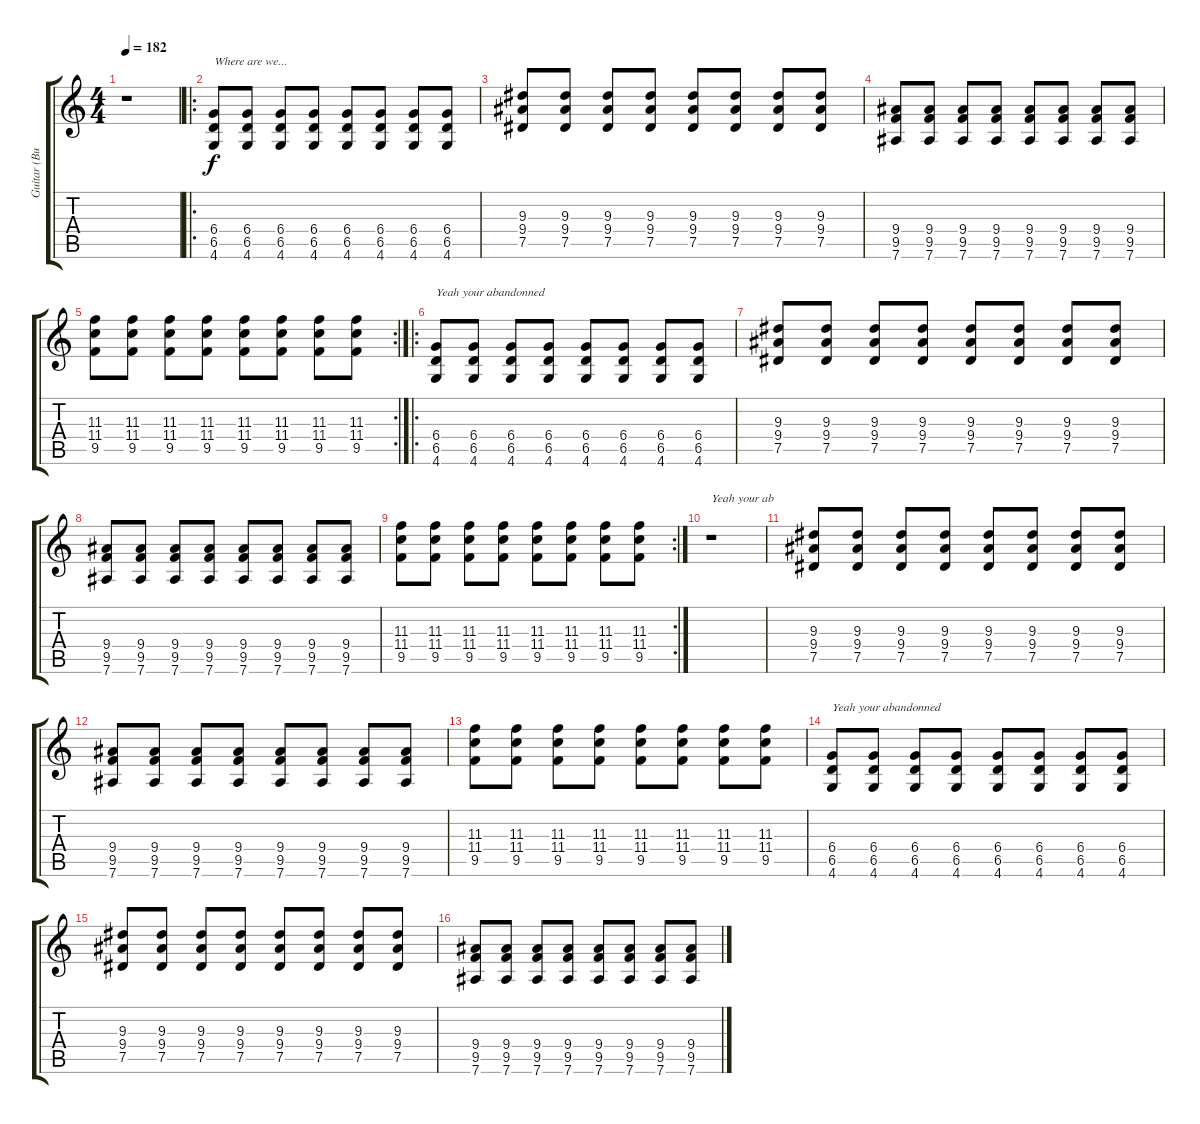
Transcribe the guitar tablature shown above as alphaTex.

\track ("Guitar (Bunki)" "Guitar (Bu") {instrument distortionguitar}
\staff {score tabs}
\tuning (Eb4 Bb3 Gb3 Db3 Ab2 Eb2) {hide}
\ts (4 4)
\tempo 182
\clef g2
\ks c
r.1{dy f} |
\ro
(6.4 6.5 4.6).8{txt "Where are we..."} (6.4 6.5 4.6).8{instrument electricguitarmuted} (6.4 6.5 4.6).8 (6.4 6.5 4.6).8{instrument distortionguitar} (6.4 6.5 4.6).8{instrument electricguitarmuted} (6.4 6.5 4.6).8 (6.4 6.5 4.6).8{instrument distortionguitar} (6.4 6.5 4.6).8{instrument electricguitarmuted} |
(9.3 9.4 7.5).8{instrument distortionguitar} (9.3 9.4 7.5).8{instrument electricguitarmuted} (9.3 9.4 7.5).8{instrument distortionguitar} (9.3 9.4 7.5).8 (9.3 9.4 7.5).8 (9.3 9.4 7.5).8 (9.3 9.4 7.5).8 (9.3 9.4 7.5).8 |
(9.4 9.5 7.6).8 (9.4 9.5 7.6).8{instrument electricguitarmuted} (9.4 9.5 7.6).8 (9.4 9.5 7.6).8{instrument distortionguitar} (9.4 9.5 7.6).8{instrument electricguitarmuted} (9.4 9.5 7.6).8 (9.4 9.5 7.6).8{instrument distortionguitar} (9.4 9.5 7.6).8{instrument electricguitarmuted} |
\rc 2
(11.3 11.4 9.5).8{instrument distortionguitar} (11.3 11.4 9.5).8 (11.3 11.4 9.5).8 (11.3 11.4 9.5).8 (11.3 11.4 9.5).8 (11.3 11.4 9.5).8 (11.3 11.4 9.5).8 (11.3 11.4 9.5).8 |
\ro
(6.4 6.5 4.6).8{txt "Yeah your abandonned"} (6.4 6.5 4.6).8{instrument electricguitarmuted} (6.4 6.5 4.6).8 (6.4 6.5 4.6).8{instrument distortionguitar} (6.4 6.5 4.6).8{instrument electricguitarmuted} (6.4 6.5 4.6).8 (6.4 6.5 4.6).8{instrument distortionguitar} (6.4 6.5 4.6).8{instrument electricguitarmuted} |
(9.3 9.4 7.5).8{instrument distortionguitar} (9.3 9.4 7.5).8{instrument electricguitarmuted} (9.3 9.4 7.5).8{instrument distortionguitar} (9.3 9.4 7.5).8 (9.3 9.4 7.5).8 (9.3 9.4 7.5).8 (9.3 9.4 7.5).8 (9.3 9.4 7.5).8 |
(9.4 9.5 7.6).8 (9.4 9.5 7.6).8{instrument electricguitarmuted} (9.4 9.5 7.6).8 (9.4 9.5 7.6).8{instrument distortionguitar} (9.4 9.5 7.6).8{instrument electricguitarmuted} (9.4 9.5 7.6).8 (9.4 9.5 7.6).8{instrument distortionguitar} (9.4 9.5 7.6).8{instrument electricguitarmuted} |
\rc 2
(11.3 11.4 9.5).8{instrument distortionguitar} (11.3 11.4 9.5).8 (11.3 11.4 9.5).8 (11.3 11.4 9.5).8 (11.3 11.4 9.5).8 (11.3 11.4 9.5).8 (11.3 11.4 9.5).8 (11.3 11.4 9.5).8 |
r.1{txt "Yeah your ab"} |
(9.3 9.4 7.5).8{instrument distortionguitar} (9.3 9.4 7.5).8{instrument electricguitarmuted} (9.3 9.4 7.5).8{instrument distortionguitar} (9.3 9.4 7.5).8 (9.3 9.4 7.5).8 (9.3 9.4 7.5).8 (9.3 9.4 7.5).8 (9.3 9.4 7.5).8 |
(9.4 9.5 7.6).8 (9.4 9.5 7.6).8{instrument electricguitarmuted} (9.4 9.5 7.6).8 (9.4 9.5 7.6).8{instrument distortionguitar} (9.4 9.5 7.6).8{instrument electricguitarmuted} (9.4 9.5 7.6).8 (9.4 9.5 7.6).8{instrument distortionguitar} (9.4 9.5 7.6).8{instrument electricguitarmuted} |
(11.3 11.4 9.5).8{instrument distortionguitar} (11.3 11.4 9.5).8 (11.3 11.4 9.5).8 (11.3 11.4 9.5).8 (11.3 11.4 9.5).8 (11.3 11.4 9.5).8 (11.3 11.4 9.5).8 (11.3 11.4 9.5).8 |
(6.4 6.5 4.6).8{txt "Yeah your abandonned"} (6.4 6.5 4.6).8{instrument electricguitarmuted} (6.4 6.5 4.6).8 (6.4 6.5 4.6).8{instrument distortionguitar} (6.4 6.5 4.6).8{instrument electricguitarmuted} (6.4 6.5 4.6).8 (6.4 6.5 4.6).8{instrument distortionguitar} (6.4 6.5 4.6).8{instrument electricguitarmuted} |
(9.3 9.4 7.5).8{instrument distortionguitar} (9.3 9.4 7.5).8{instrument electricguitarmuted} (9.3 9.4 7.5).8{instrument distortionguitar} (9.3 9.4 7.5).8 (9.3 9.4 7.5).8 (9.3 9.4 7.5).8 (9.3 9.4 7.5).8 (9.3 9.4 7.5).8 |
(9.4 9.5 7.6).8 (9.4 9.5 7.6).8{instrument electricguitarmuted} (9.4 9.5 7.6).8 (9.4 9.5 7.6).8{instrument distortionguitar} (9.4 9.5 7.6).8{instrument electricguitarmuted} (9.4 9.5 7.6).8 (9.4 9.5 7.6).8{instrument distortionguitar} (9.4 9.5 7.6).8{instrument electricguitarmuted}
